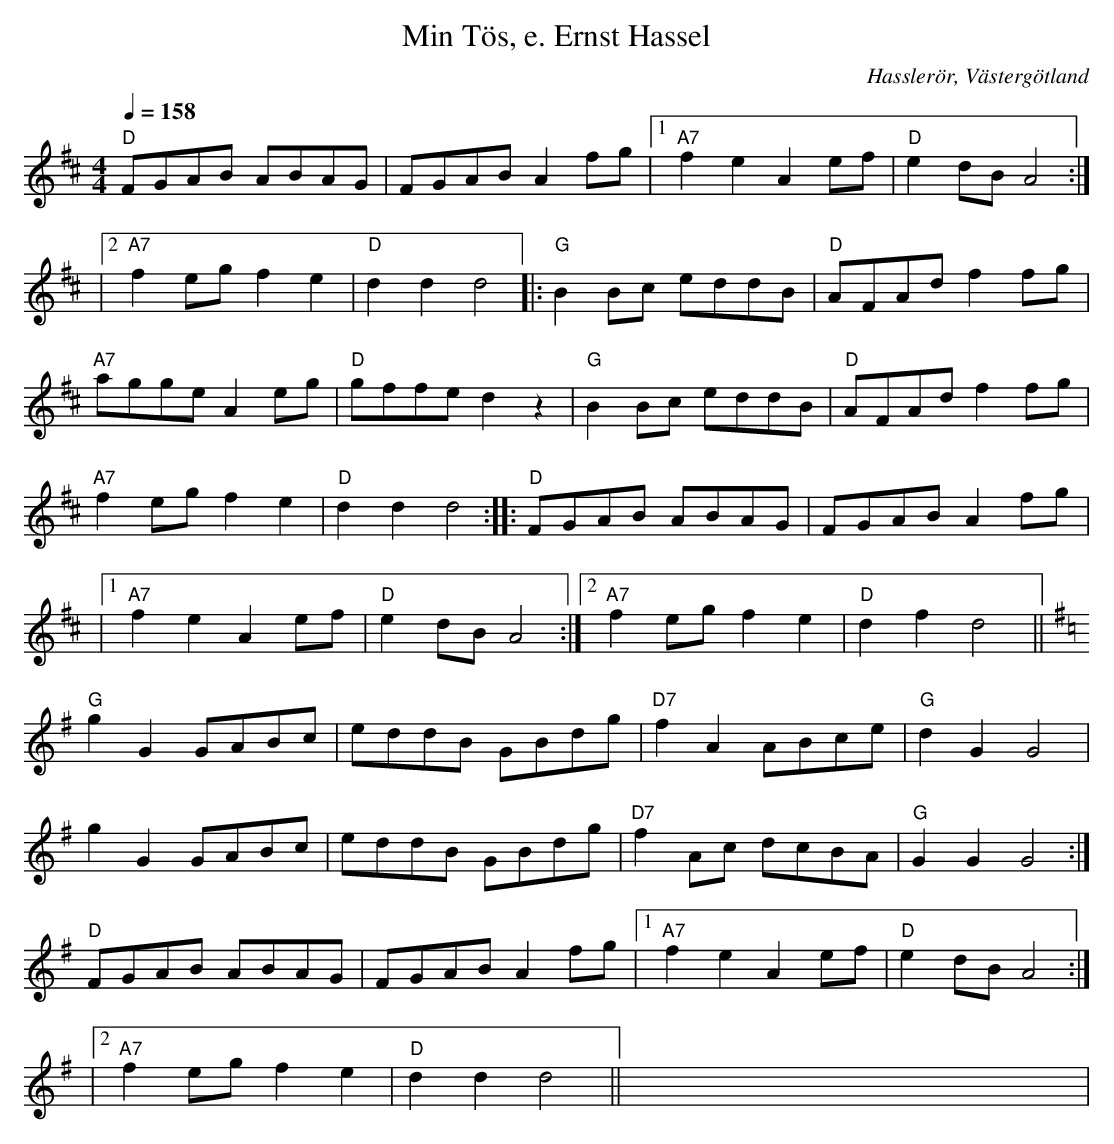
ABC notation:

X:1
T:Min Tös, e. Ernst Hassel
O:Hasslerör, Västergötland
M:4/4
L:1/8
Q:1/4=158
K:D
"D"FGAB ABAG | FGAB A2 fg |1 "A7"f2 e2 A2 ef | "D"e2 dB A4  :|
|2 "A7"f2 eg f2 e2 | "D"d2d2d4 |: "G"B2 Bc eddB | "D"AFAd f2 fg |
"A7"agge A2 eg | "D"gffe d2z2 | "G"B2 Bc eddB | "D"AFAd f2 fg |
"A7"f2eg f2e2 | "D"d2d2d4 :: "D"FGAB ABAG | FGAB A2 fg |
|1 "A7"f2 e2 A2 ef | "D"e2 dB A4 :|2 "A7"f2 eg f2 e2 | "D"d2f2d4 ||
[K:G] "G"g2 G2 GABc | eddB GBdg | "D7"f2 A2 ABce | "G"d2 G2 G4 |
g2 G2 GABc | eddB GBdg | "D7"f2 Ac dcBA | "G"G2 G2 G4 :|
"D"FGAB ABAG | FGAB A2 fg |1 "A7"f2 e2 A2 ef | "D"e2 dB A4  :|
|2 "A7"f2 eg f2 e2 | "D"d2d2d4 || xxxxxxxxxxx|
